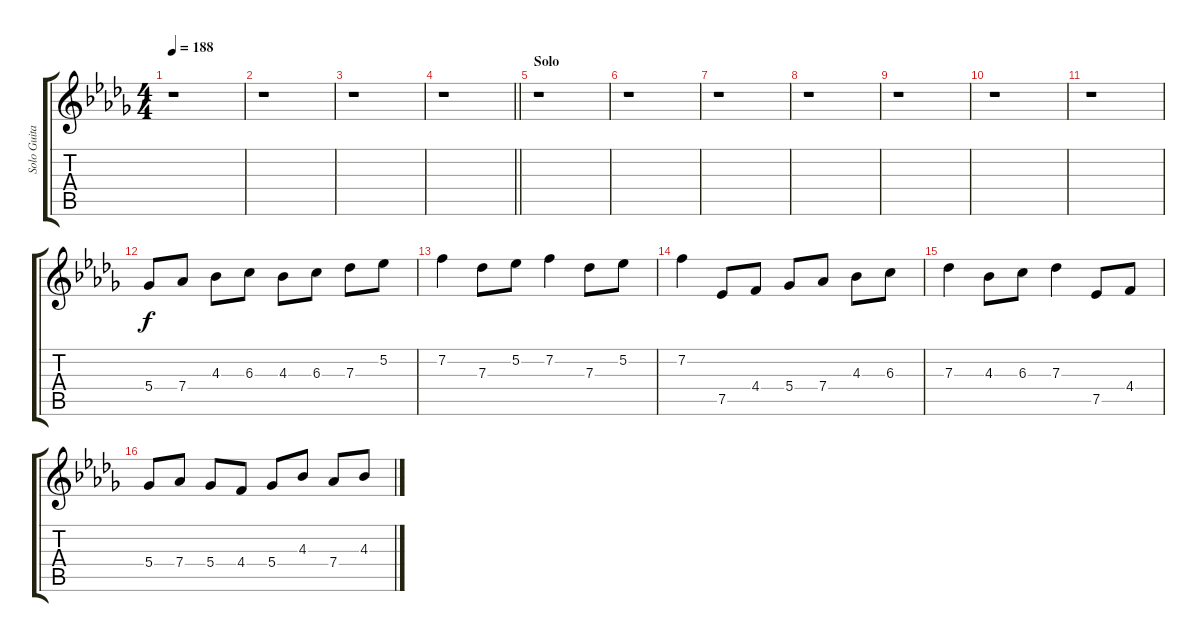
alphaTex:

\track ("Solo Guitar II" "Solo Guita") {instrument overdrivenguitar}
\staff {score tabs}
\tuning (Eb4 Bb3 Gb3 Db3 Ab2 Db2) {hide}
\ts (4 4)
\tempo 188
\clef g2
\ks db
r.1{dy f} |
r.1 |
r.1 |
\barLineRight lightlight
r.1 |
\section ("" "Solo")
r.1 |
r.1 |
r.1 |
r.1 |
r.1 |
r.1 |
r.1 |
5.4.8 7.4.8 4.3.8 6.3.8 4.3.8 6.3.8 7.3.8 5.2.8 |
7.2.4 7.3.8 5.2.8 7.2.4 7.3.8 5.2.8 |
7.2.4 7.5.8 4.4.8 5.4.8 7.4.8 4.3.8 6.3.8 |
7.3.4 4.3.8 6.3.8 7.3.4 7.5.8 4.4.8 |
5.4.8 7.4.8 5.4.8 4.4.8 5.4.8 4.3.8 7.4.8 4.3.8
